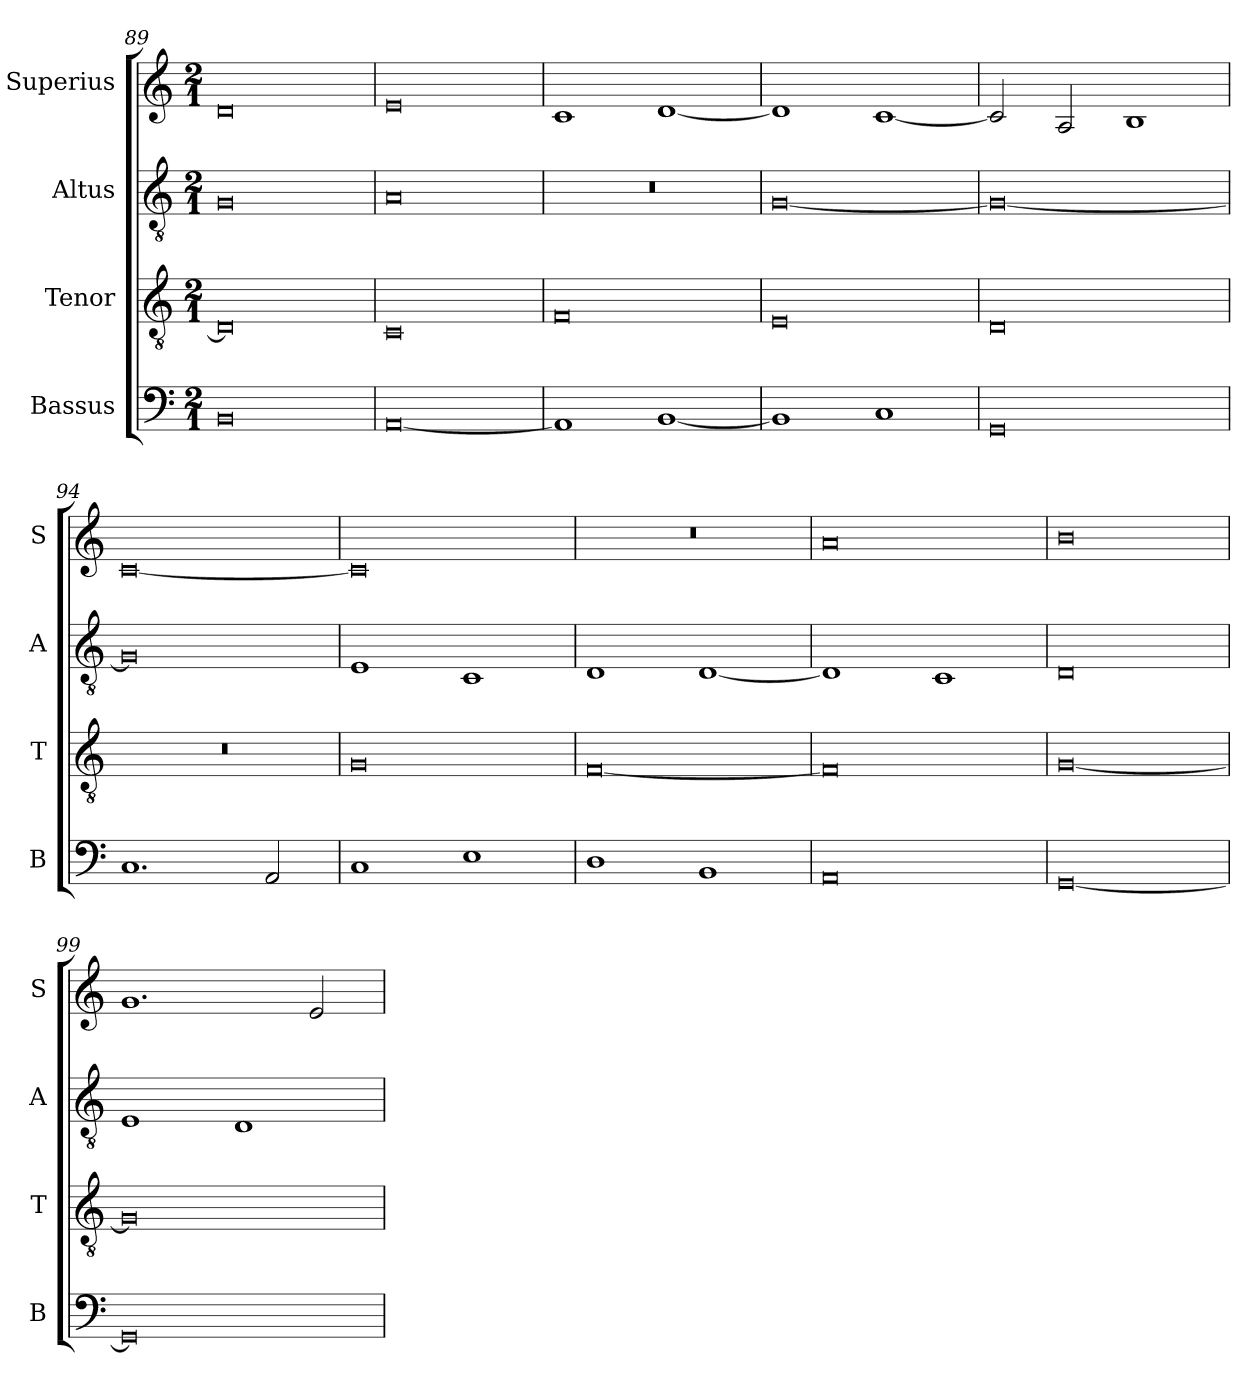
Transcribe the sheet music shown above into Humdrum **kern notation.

**kern	**kern	**kern	**kern
*part4	*part3	*part2	*part1
*staff4	*staff3	*staff2	*staff1
*I"Bassus	*I"Tenor	*I"Altus	*I"Superius
*I'B	*I'T	*I'A	*I'S
*clefF4	*clefGv2	*clefGv2	*clefG2
*k[]	*k[]	*k[]	*k[]
*M2/1	*M2/1	*M2/1	*M2/1
=89	=89	=89	=89
0BB	0D]	0G	0d
=90	=90	=90	=90
[0AA	0C	0A	0e
=91	=91	=91	=91
1AA]	0F	0r	1c
[1BB	.	.	[1d
=92	=92	=92	=92
1BB]	0E	[0G	1d]
1C	.	.	[1c
=93	=93	=93	=93
0GG	0D	0G_	2c/]
.	.	.	2A/
.	.	.	1B
=94	=94	=94	=94
1.C	0r	0G]	[0c
2AA/	.	.	.
=95	=95	=95	=95
1C	0G	1E	0c]
1E	.	1C	.
=96	=96	=96	=96
1D	[0F	1D	0r
1BB	.	[1D	.
=97	=97	=97	=97
0AA	0F]	1D]	0a
.	.	1C	.
=98	=98	=98	=98
[0GG	[0G	0D	0b
=99	=99	=99	=99
0GG]	0G]	1E	1.g
.	.	1D	.
.	.	.	2e/
=	=	=	=
*-	*-	*-	*-
